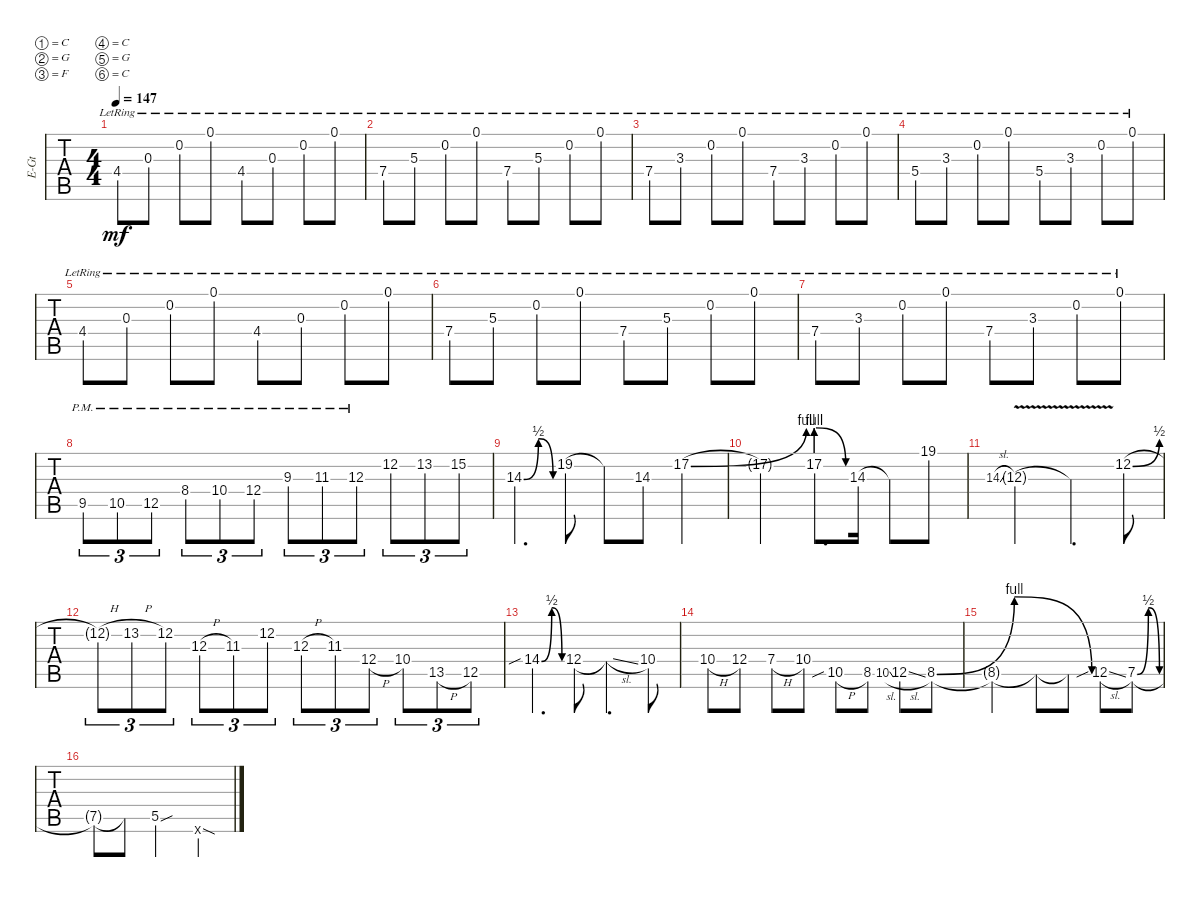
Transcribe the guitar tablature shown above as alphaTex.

\defaultSystemsLayout 4
\bracketExtendMode groupsimilarinstruments
\track ("Electric Guitar" "E-Gt") {instrument electricguitarclean}
\staff {tabs}
\tuning (C4 G3 F3 C3 G2 C2)
\ts (4 4)
\tempo 147
\clef g2
\ks c
4.4{lr}.8{dy mf beam Up} 0.3{lr}.8{beam Up} 0.2{lr}.8{beam Up} 0.1{lr}.8{beam Up} 4.4{lr}.8{beam Up} 0.3{lr}.8{beam Up} 0.2{lr}.8{beam Up} 0.1{lr}.8{beam Up} |
7.4{lr}.8{beam Up} 5.3{lr acc #}.8{beam Up} 0.2{lr}.8{beam Up} 0.1{lr}.8{beam Up} 7.4{lr}.8{beam Up} 5.3{lr acc #}.8{beam Up} 0.2{lr}.8{beam Up} 0.1{lr}.8{beam Up} |
7.4{lr}.8{beam Up} 3.3{lr acc #}.8{beam Up} 0.2{lr}.8{beam Up} 0.1{lr}.8{beam Up} 7.4{lr}.8{beam Up} 3.3{lr acc #}.8{beam Up} 0.2{lr}.8{beam Up} 0.1{lr}.8{beam Up} |
5.4{lr}.8{beam Up} 3.3{lr acc #}.8{beam Up} 0.2{lr}.8{beam Up} 0.1{lr}.8{beam Up} 5.4{lr}.8{beam Up} 3.3{lr acc #}.8{beam Up} 0.2{lr}.8{beam Up} 0.1{lr}.8{beam Up} |
4.4{lr}.8{beam Up} 0.3{lr}.8{beam Up} 0.2{lr}.8{beam Up} 0.1{lr}.8{beam Up} 4.4{lr}.8{beam Up} 0.3{lr}.8{beam Up} 0.2{lr}.8{beam Up} 0.1{lr}.8{beam Up} |
7.4{lr}.8{beam Up} 5.3{lr acc #}.8{beam Up} 0.2{lr}.8{beam Up} 0.1{lr}.8{beam Up} 7.4{lr}.8{beam Up} 5.3{lr acc #}.8{beam Up} 0.2{lr}.8{beam Up} 0.1{lr}.8{beam Up} |
7.4{lr}.8{beam Up} 3.3{lr acc #}.8{beam Up} 0.2{lr}.8{beam Up} 0.1{lr}.8{beam Up} 7.4{lr}.8{beam Up} 3.3{lr acc #}.8{beam Up} 0.2{lr}.8{beam Up} 0.1{lr}.8{beam Up} |
9.5{pm}.8{tu (3 2) instrument electricguitarclean beam Up} 10.5{pm}.8{tu (3 2) beam Up} 12.5{pm}.8{tu (3 2) beam Up} 8.4{pm acc #}.8{tu (3 2) beam Up} 10.4{pm acc #}.8{tu (3 2) beam Up} 12.4{pm}.8{tu (3 2) beam Up} 9.3{pm}.8{tu (3 2) beam Down} 11.3{pm}.8{tu (3 2) beam Down} 12.3{pm}.8{tu (3 2) beam Down} 12.2.8{tu (3 2) beam Down} 13.2{acc #}.8{tu (3 2) beam Down} 15.2{acc #}.8{tu (3 2) beam Down} |
14.3{be (bendrelease 0 0 9.6 2 20.4 2 30 0)}.4{d beam Down} 19.2.8{beam Down} 19.2{t}.8{beam Down} 14.3.8{beam Down} 17.2{be (bend 0 0 15 4)}.4{beam Down} |
17.2{t}.2{beam Down} 17.2{be (prebendrelease 0 4 15 0)}.8{d beam Down} 14.3.16{beam Down} 14.3{t}.8{beam Down} 19.1.8{beam Down} |
14.3{sl}.8{gr beam Up} 12.3{v g}.2{beam Down} 12.3{v t}.4{d beam Down} 12.2{be (bend 0 0 15 2)}.8{beam Down} |
12.2{h t}.8{tu (3 2) beam Down} 13.2{h acc #}.8{tu (3 2) beam Down} 12.2.8{tu (3 2) beam Down} 12.3{h}.8{tu (3 2) beam Down} 11.3.8{tu (3 2) beam Down} 12.2.8{tu (3 2) beam Down} 12.3{h}.8{tu (3 2) beam Down} 11.3.8{tu (3 2) beam Down} 12.4{h}.8{tu (3 2) beam Down} 10.4{acc #}.8{tu (3 2) beam Up} 13.5{h acc #}.8{tu (3 2) beam Up} 12.5.8{tu (3 2) beam Up} |
14.4{be (bendrelease 0 0 9.6 2 20.4 2 30 0) sib}.4{d beam Down} 12.4.8{beam Down} 12.4{sl t}.4{d beam Down} 10.4{acc #}.8{beam Up} |
10.4{h acc #}.8{beam Down} 12.4.8{beam Down} 7.4{h}.8{beam Up} 10.4{acc #}.8{beam Up} 10.5{sib h}.8{beam Up} 8.5{acc #}.8{beam Up} 10.5{sl}.8{gr beam Up} 12.5{sl}.8{beam Up} 8.5{be (bendrelease 0 0 37.8 4 42 4 59.4 0) acc #}.8{beam Up} |
8.5{t acc #}.2{beam Up} 8.5{t acc #}.8{beam Up} 8.5{t acc #}.8{beam Up} 12.5{sib sl}.8{beam Up} 7.5{be (bendrelease 0 0 9.6 2 20.4 2 30 0)}.8{beam Up} |
7.5{t}.8{beam Up} 7.5{t}.8{beam Up} 5.5{sou}.2{beam Up} 0.6{sod x}.4{beam Up}
